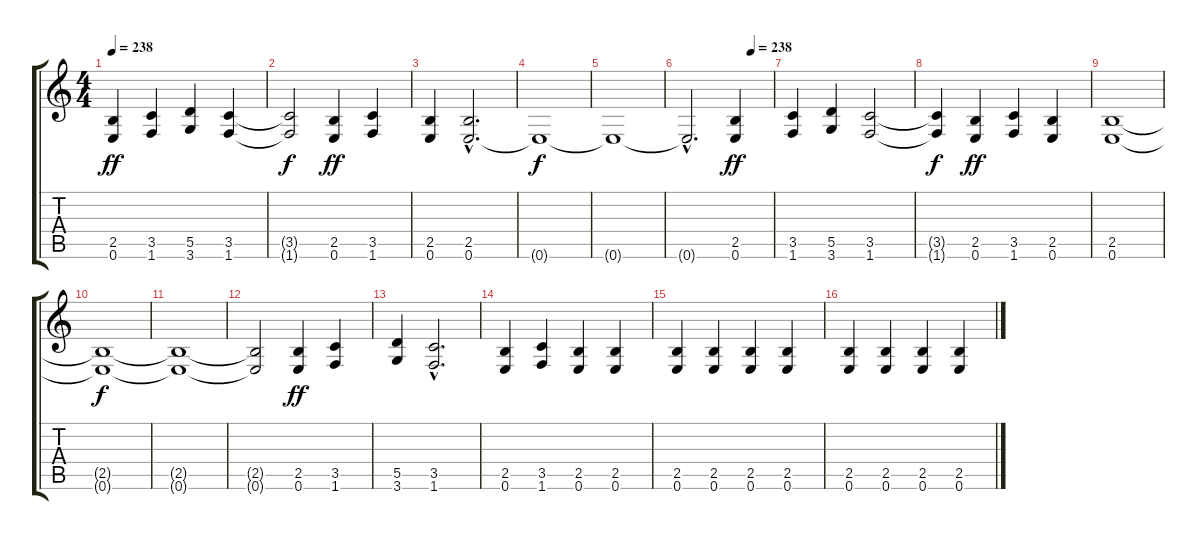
\track "" {instrument overdrivenguitar}
\staff {score tabs}
\tuning (E4 B3 G3 D3 A2 E2) {hide}
\ts (4 4)
\tempo 238
\clef g2
\ks c
(2.5 0.6).4{dy ff instrument overdrivenguitar} (3.5 1.6).4 (5.5 3.6).4 (3.5 1.6).4 |
(3.5{t} 1.6{t}).2{dy f} (2.5 0.6).4{dy ff} (3.5 1.6).4 |
(2.5 0.6).4 (2.5{hac} 0.6{hac}).2{d} |
0.6{t}.1{dy f} |
0.6{t}.1 |
\tempo (238 0.75)
0.6{hac t}.2{d} (2.5 0.6).4{dy ff} |
(3.5 1.6).4 (5.5 3.6).4 (3.5 1.6).2 |
(3.5{t} 1.6{t}).4{dy f} (2.5 0.6).4{dy ff} (3.5 1.6).4 (2.5 0.6).4 |
(2.5 0.6).1 |
(2.5{t} 0.6{t}).1{dy f} |
(2.5{t} 0.6{t}).1 |
(2.5{t} 0.6{t}).2 (2.5 0.6).4{dy ff} (3.5 1.6).4 |
(5.5 3.6).4 (3.5{hac} 1.6{hac}).2{d} |
(2.5 0.6).4 (3.5 1.6).4 (2.5 0.6).4 (2.5 0.6).4 |
(2.5 0.6).4 (2.5 0.6).4 (2.5 0.6).4 (2.5 0.6).4 |
(2.5 0.6).4 (2.5 0.6).4 (2.5 0.6).4 (2.5 0.6).4
